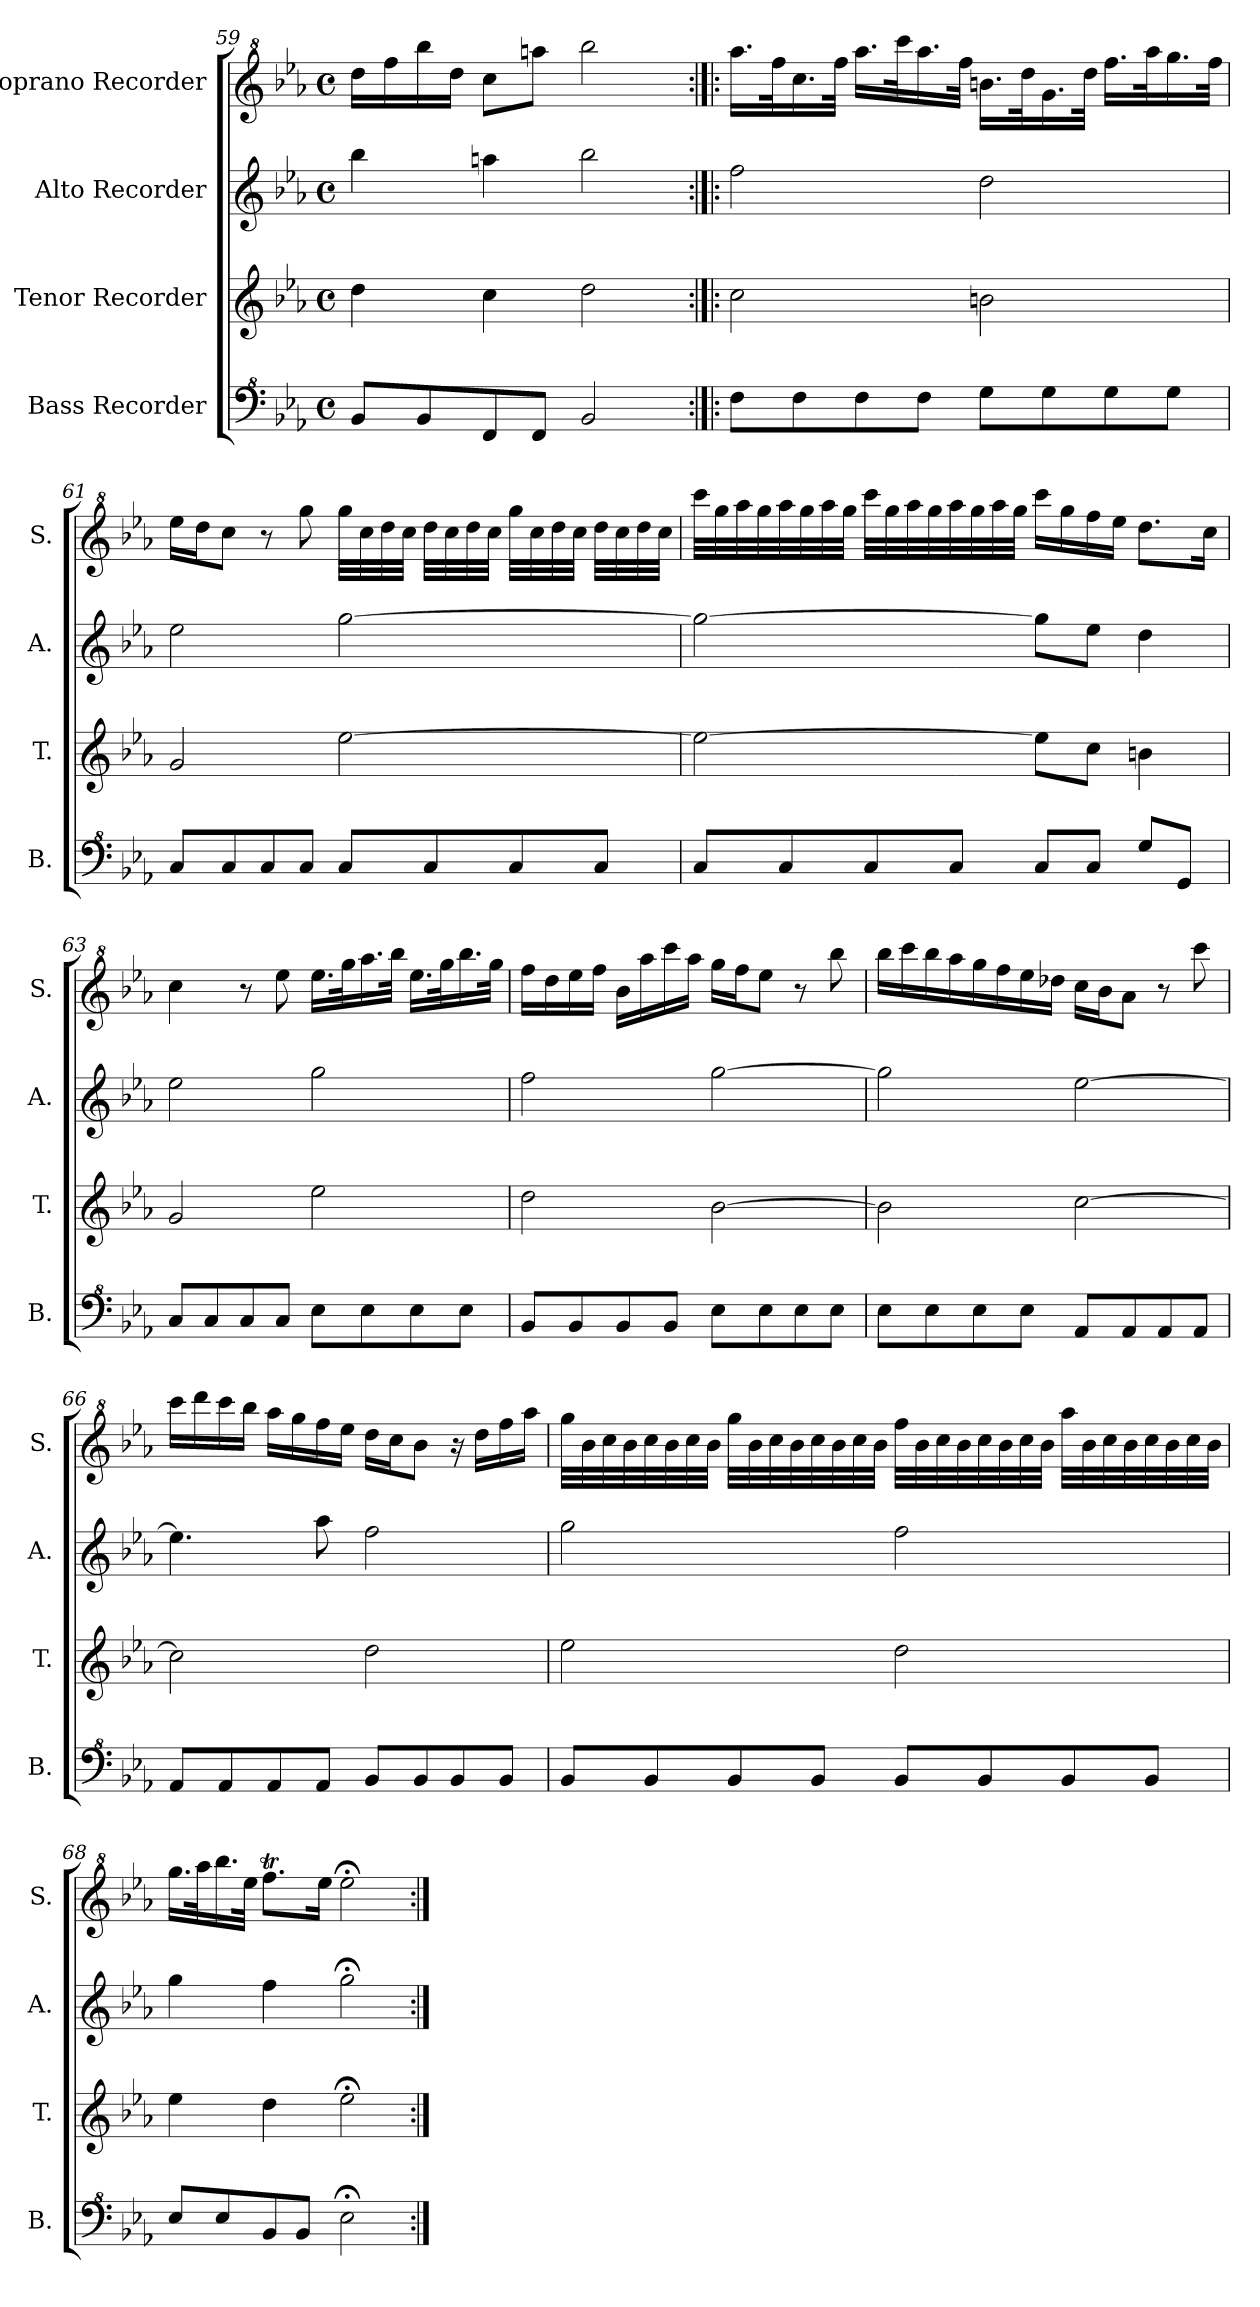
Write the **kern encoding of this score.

**kern	**kern	**kern	**kern
*part4	*part3	*part2	*part1
*staff4	*staff3	*staff2	*staff1
*I"Bass Recorder	*I"Tenor Recorder	*I"Alto Recorder	*I"Soprano Recorder
*I'B.	*I'T.	*I'A.	*I'S.
*clefF^4	*clefG2	*clefG2	*clefG^2
*k[b-e-a-]	*k[b-e-a-]	*k[b-e-a-]	*k[b-e-a-]
*M4/4	*M4/4	*M4/4	*M4/4
*met(c)	*met(c)	*met(c)	*met(c)
=59	=59	=59	=59
8B-/L	4dd\	4bb-\	16ddd\LL
.	.	.	16fff\
8B-/	.	.	16bbb-\
.	.	.	16ddd\JJ
8F/	4cc\	4aan\	8ccc\L
8F/J	.	.	8aaan\J
2B-/	2dd\	2bb-\	2bbb-\
!!LO:LB:g=z
=60:|!|:	=60:|!|:	=60:|!|:	=60:|!|:
8f\L	2cc\	2ff\	16.aaa-\LL
.	.	.	32fff\K
8f\	.	.	16.ccc\
.	.	.	32fff\JJk
8f\	.	.	16.aaa-\LL
.	.	.	32cccc\K
8f\J	.	.	16.aaa-\
.	.	.	32fff\JJk
8g\L	2bn\	2dd\	16.bbn\LL
.	.	.	32ddd\K
8g\	.	.	16.gg\
.	.	.	32ddd\JJk
8g\	.	.	16.fff\LL
.	.	.	32aaa-\K
8g\J	.	.	16.ggg\
.	.	.	32fff\JJk
=61	=61	=61	=61
8c/L	2g/	2ee-\	16eee-\LL
.	.	.	16ddd\J
8c/	.	.	8ccc\J
8c/	.	.	8r
8c/J	.	.	8ggg\
8c/L	[2ee-\	[2gg\	32ggg\LLL
.	.	.	32ccc\
.	.	.	32ddd\
.	.	.	32ccc\JJJ
8c/	.	.	32ddd\LLL
.	.	.	32ccc\
.	.	.	32ddd\
.	.	.	32ccc\JJJ
8c/	.	.	32ggg\LLL
.	.	.	32ccc\
.	.	.	32ddd\
.	.	.	32ccc\JJJ
8c/J	.	.	32ddd\LLL
.	.	.	32ccc\
.	.	.	32ddd\
.	.	.	32ccc\JJJ
=62	=62	=62	=62
8c/L	2ee-\_	2gg\_	32cccc\LLL
.	.	.	32ggg\
.	.	.	32aaa-\
.	.	.	32ggg\
8c/	.	.	32aaa-\
.	.	.	32ggg\
.	.	.	32aaa-\
.	.	.	32ggg\JJJ
8c/	.	.	32cccc\LLL
.	.	.	32ggg\
.	.	.	32aaa-\
.	.	.	32ggg\
8c/J	.	.	32aaa-\
.	.	.	32ggg\
.	.	.	32aaa-\
.	.	.	32ggg\JJJ
8c/L	8ee-\L]	8gg\L]	16cccc\LL
.	.	.	16ggg\
8c/J	8cc\J	8ee-\J	16fff\
.	.	.	16eee-\JJ
8g/L	4bn\	4dd\	8.ddd\L
8G/J	.	.	.
.	.	.	16ccc\Jk
!!LO:LB:g=z
=63	=63	=63	=63
8c/L	2g/	2ee-\	4ccc\
8c/	.	.	.
8c/	.	.	8r
8c/J	.	.	8eee-\
8e-\L	2ee-\	2gg\	16.eee-\LL
.	.	.	32ggg\K
8e-\	.	.	16.aaa-\
.	.	.	32bbb-\JJk
8e-\	.	.	16.eee-\LL
.	.	.	32ggg\K
8e-\J	.	.	16.bbb-\
.	.	.	32ggg\JJk
=64	=64	=64	=64
8B-/L	2dd\	2ff\	16fff\LL
.	.	.	16ddd\
8B-/	.	.	16eee-\
.	.	.	16fff\JJ
8B-/	.	.	16bb-\LL
.	.	.	16aaa-\
8B-/J	.	.	16cccc\
.	.	.	16aaa-\JJ
8e-\L	[2b-\	[2gg\	16ggg\LL
.	.	.	16fff\J
8e-\	.	.	8eee-\J
8e-\	.	.	8r
8e-\J	.	.	8bbb-\
=65	=65	=65	=65
8e-\L	2b-\]	2gg\]	16bbb-\LL
.	.	.	16cccc\
8e-\	.	.	16bbb-\
.	.	.	16aaa-\
8e-\	.	.	16ggg\
.	.	.	16fff\
8e-\J	.	.	16eee-\
.	.	.	16ddd-X\JJ
8A-/L	[2cc\	[2ee-\	16ccc\LL
.	.	.	16bb-\J
8A-/	.	.	8aa-\J
8A-/	.	.	8r
8A-/J	.	.	8cccc\
!!LO:LB:g=z
=66	=66	=66	=66
8A-/L	2cc\]	4.ee-\]	16cccc\LL
.	.	.	16dddd\
8A-/	.	.	16cccc\
.	.	.	16bbb-\JJ
8A-/	.	.	16aaa-\LL
.	.	.	16ggg\
8A-/J	.	8aa-\	16fff\
.	.	.	16eee-\JJ
8B-/L	2dd\	2ff\	16ddd\LL
.	.	.	16ccc\J
8B-/	.	.	8bb-\J
8B-/	.	.	16r
.	.	.	16ddd\LL
8B-/J	.	.	16fff\
.	.	.	16aaa-\JJ
=67	=67	=67	=67
8B-/L	2ee-\	2gg\	32ggg\LLL
.	.	.	32bb-\
.	.	.	32ccc\
.	.	.	32bb-\
8B-/	.	.	32ccc\
.	.	.	32bb-\
.	.	.	32ccc\
.	.	.	32bb-\JJJ
8B-/	.	.	32ggg\LLL
.	.	.	32bb-\
.	.	.	32ccc\
.	.	.	32bb-\
8B-/J	.	.	32ccc\
.	.	.	32bb-\
.	.	.	32ccc\
.	.	.	32bb-\JJJ
8B-/L	2dd\	2ff\	32fff\LLL
.	.	.	32bb-\
.	.	.	32ccc\
.	.	.	32bb-\
8B-/	.	.	32ccc\
.	.	.	32bb-\
.	.	.	32ccc\
.	.	.	32bb-\JJJ
8B-/	.	.	32aaa-\LLL
.	.	.	32bb-\
.	.	.	32ccc\
.	.	.	32bb-\
8B-/J	.	.	32ccc\
.	.	.	32bb-\
.	.	.	32ccc\
.	.	.	32bb-\JJJ
=68	=68	=68	=68
8e-/L	4ee-\	4gg\	16.ggg\LL
.	.	.	32aaa-\K
8e-/	.	.	16.bbb-\
.	.	.	32eee-\JJk
8B-/	4dd\	4ff\	8.fffT\L
8B-/J	.	.	.
.	.	.	16eee-\Jk
2e-;<\	2ee-;<\	2gg;<\	2eee-;<\
=:|!	=:|!	=:|!	=:|!
*-	*-	*-	*-
